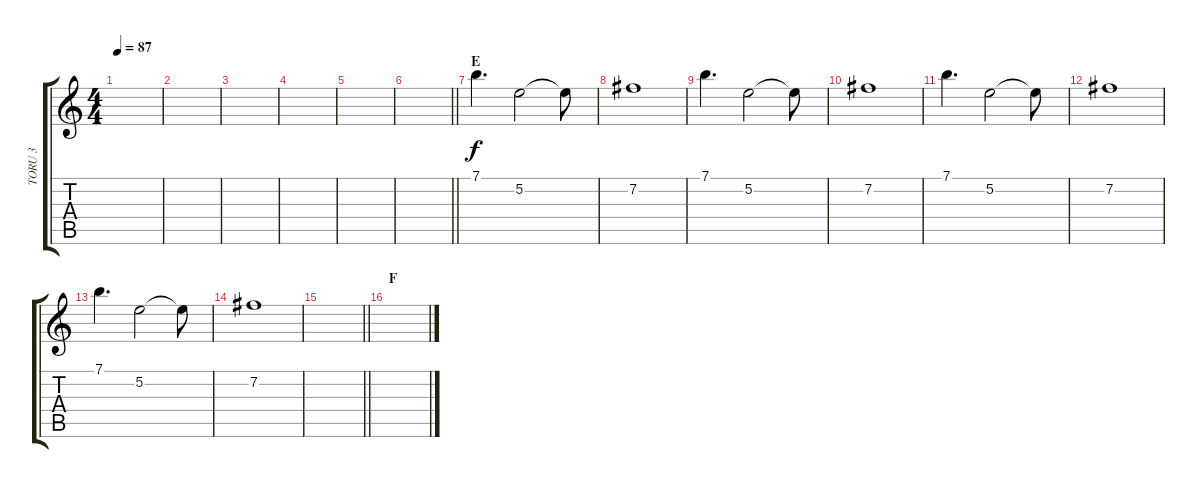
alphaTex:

\track ("TORU 3" "TORU 3") {instrument electricguitarclean}
\staff {score tabs}
\tuning (E4 B3 G3 D3 A2 E2) {hide}
\ts (4 4)
\tempo 87
\clef g2
\ks c
|
|
|
|
|
\barLineRight lightlight
|
\section ("" "E")
7.1.4{d} 5.2.2 5.2{t}.8 |
7.2.1 |
7.1.4{d} 5.2.2 5.2{t}.8 |
7.2.1 |
7.1.4{d} 5.2.2 5.2{t}.8 |
7.2.1 |
7.1.4{d} 5.2.2 5.2{t}.8 |
7.2.1 |
\barLineRight lightlight
|
\section ("" "F")
